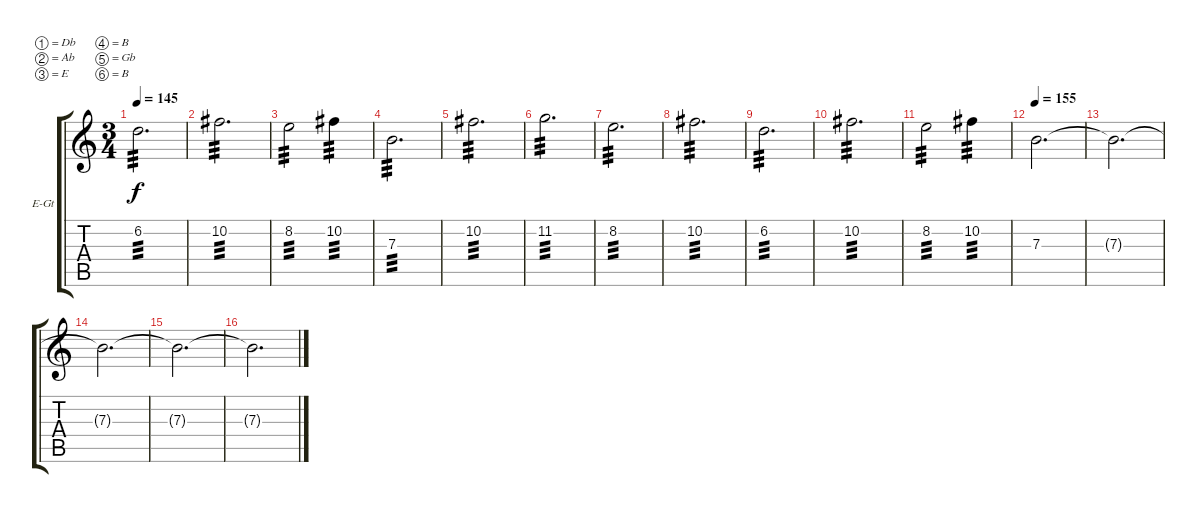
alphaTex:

\bracketExtendMode groupsimilarinstruments
\firstSystemTrackNameOrientation horizontal
\otherSystemsTrackNameOrientation horizontal
\track ("Mick Thompson" "E-Gt") {instrument distortionguitar}
\staff {score tabs}
\tuning (Db4 Ab3 E3 B2 Gb2 B1)
\ts (3 4)
\tempo 145
\clef g2
\ks c
6.2.2{d tp 3 dy f} |
10.2.2{d tp 3} |
8.2.2{tp 3} 10.2.4{tp 3} |
7.3.2{d tp 3} |
10.2.2{d tp 3} |
11.2.2{d tp 3} |
8.2.2{d tp 3} |
10.2.2{d tp 3} |
6.2.2{d tp 3} |
10.2.2{d tp 3} |
8.2.2{tp 3} 10.2.4{tp 3} |
\tempo 155
7.3.2{d} |
7.3{t}.2{d} |
7.3{t}.2{d} |
7.3{t}.2{d} |
7.3{t}.2{d}
